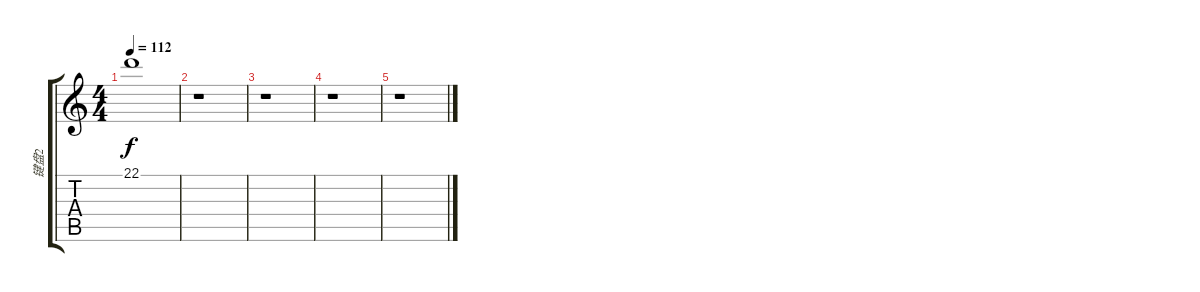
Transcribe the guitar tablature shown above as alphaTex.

\track ("键盘2" "键盘2") {instrument stringensemble1}
\staff {score tabs}
\tuning (E4 B3 G3 D3 A2 E2) {hide}
\ts (4 4)
\tempo 112
\clef g2
\ks c
22.1{t}.1{dy f} |
r.1 |
r.1 |
r.1 |
r.1
